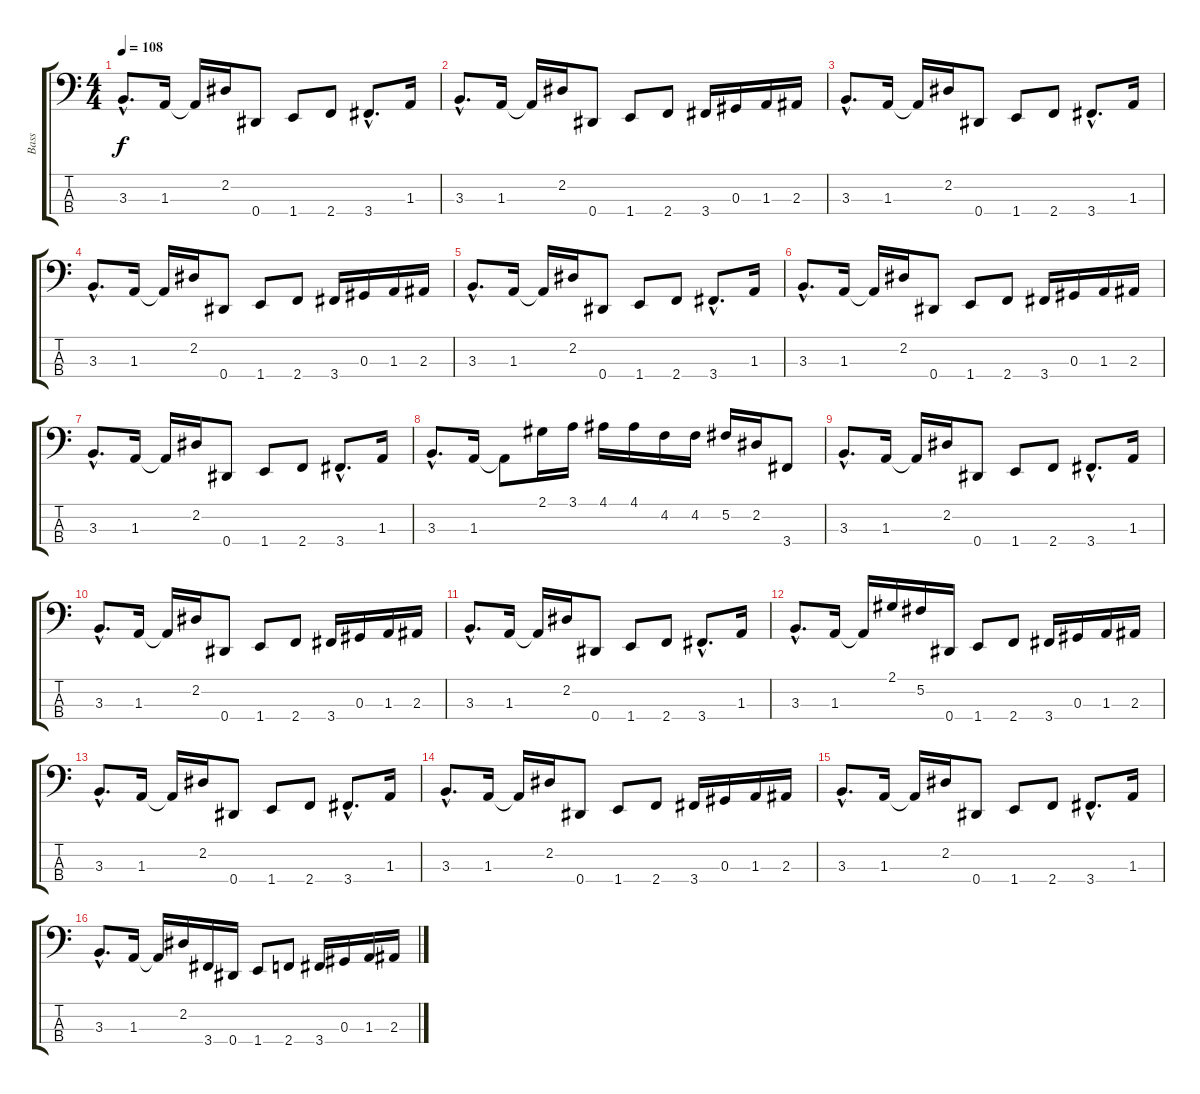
\track ("Bass" "Bass") {instrument electricbasspick}
\staff {score tabs}
\tuning (Gb2 Db2 Ab1 Eb1) {hide}
\ts (4 4)
\tempo 108
\clef f4
\ks c
3.3{hac}.8{d dy f instrument electricbasspick} 1.3.16 1.3{t}.16 2.2.16 0.4.8 1.4.8 2.4.8 3.4{hac}.8{d} 1.3.16 |
3.3{hac}.8{d} 1.3.16 1.3{t}.16 2.2.16 0.4.8 1.4.8 2.4.8 3.4.16 0.3.16 1.3.16 2.3.16 |
3.3{hac}.8{d} 1.3.16 1.3{t}.16 2.2.16 0.4.8 1.4.8 2.4.8 3.4{hac}.8{d} 1.3.16 |
3.3{hac}.8{d} 1.3.16 1.3{t}.16 2.2.16 0.4.8 1.4.8 2.4.8 3.4.16 0.3.16 1.3.16 2.3.16 |
3.3{hac}.8{d} 1.3.16 1.3{t}.16 2.2.16 0.4.8 1.4.8 2.4.8 3.4{hac}.8{d} 1.3.16 |
3.3{hac}.8{d} 1.3.16 1.3{t}.16 2.2.16 0.4.8 1.4.8 2.4.8 3.4.16 0.3.16 1.3.16 2.3.16 |
3.3{hac}.8{d} 1.3.16 1.3{t}.16 2.2.16 0.4.8 1.4.8 2.4.8 3.4{hac}.8{d} 1.3.16 |
3.3{hac}.8{d} 1.3.16 1.3{t}.8 2.1.16 3.1.16 4.1.16 4.1.16 4.2.16 4.2.16 5.2.16 2.2.16 3.4.8 |
3.3{hac}.8{d} 1.3.16 1.3{t}.16 2.2.16 0.4.8 1.4.8 2.4.8 3.4{hac}.8{d} 1.3.16 |
3.3{hac}.8{d} 1.3.16 1.3{t}.16 2.2.16 0.4.8 1.4.8 2.4.8 3.4.16 0.3.16 1.3.16 2.3.16 |
3.3{hac}.8{d} 1.3.16 1.3{t}.16 2.2.16 0.4.8 1.4.8 2.4.8 3.4{hac}.8{d} 1.3.16 |
3.3{hac}.8{d} 1.3.16 1.3{t}.16 2.1.16 5.2.16 0.4.16 1.4.8 2.4.8 3.4.16 0.3.16 1.3.16 2.3.16 |
3.3{hac}.8{d} 1.3.16 1.3{t}.16 2.2.16 0.4.8 1.4.8 2.4.8 3.4{hac}.8{d} 1.3.16 |
3.3{hac}.8{d} 1.3.16 1.3{t}.16 2.2.16 0.4.8 1.4.8 2.4.8 3.4.16 0.3.16 1.3.16 2.3.16 |
3.3{hac}.8{d} 1.3.16 1.3{t}.16 2.2.16 0.4.8 1.4.8 2.4.8 3.4{hac}.8{d} 1.3.16 |
3.3{hac}.8{d} 1.3.16 1.3{t}.16 2.2.16 3.4.16 0.4.16 1.4.8 2.4.8 3.4.16 0.3.16 1.3.16 2.3.16
